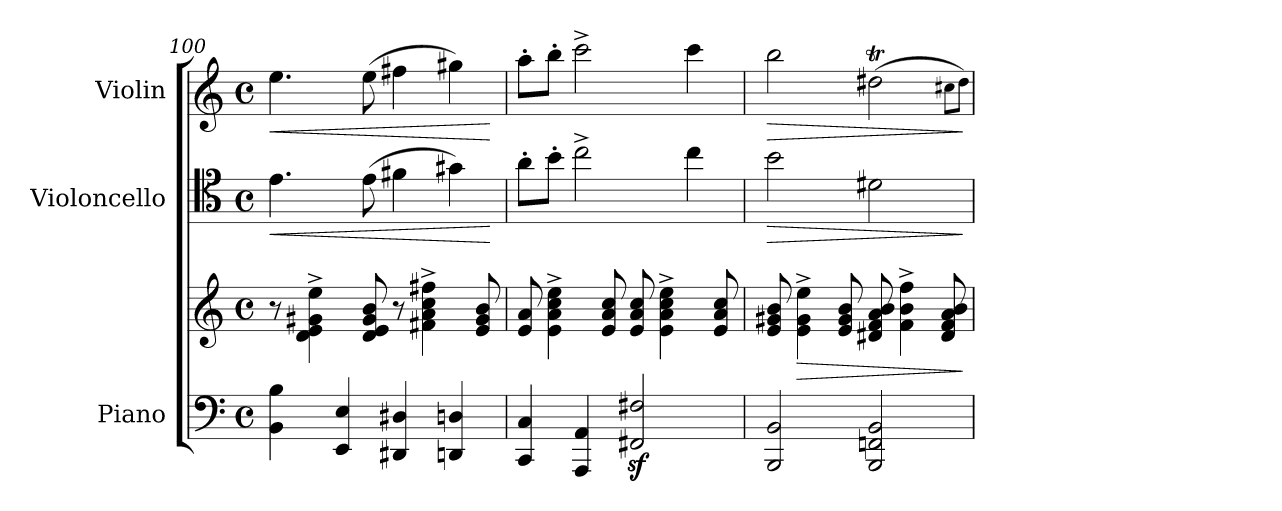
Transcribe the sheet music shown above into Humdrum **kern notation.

**kern	**kern	**dynam	**kern	**dynam	**kern	**dynam
*part3	*part3	*part3	*part2	*part2	*part1	*part1
*staff4	*staff3	*staff3/4	*staff2	*staff2	*staff1	*staff1
*I"Piano	*	*	*I"Violoncello	*	*I"Violin	*
*I'Pno.	*	*	*I'Vc.	*	*I'Vln.	*
!!LO:LB:g=z
*clefF4	*clefG2	*	*clefC4	*	*clefG2	*
*k[]	*k[]	*	*k[]	*	*k[]	*
*M4/4	*M4/4	*	*M4/4	*	*M4/4	*
*met(c)	*met(c)	*	*met(c)	*	*met(c)	*
=100	=100	=100	=100	=100	=100	=100
!	!	!	!	!LO:HP:b	!	!LO:HP:b
4BB\ 4B\	8r	.	4.e\	<	4.ee\	<
.	4d\^> 4e\^> 4g#X\^> 4ee\^>	.	.	.	.	.
4EE/ 4E/	.	.	.	.	.	.
.	8d/ 8e/ 8g#/ 8b/	.	(8e\	.	(8ee\	.
4DD#X/ 4D#X/	8r	.	4f#X\	.	4ff#X\	.
.	4f#X\^ 4a\^ 4cc\^ 4ff#X\^	.	.	.	.	.
4DDn/ 4Dn/	.	.	4g#X\)	.	4gg#X\)	.
.	8e/ 8g#/ 8b/	.	.	.	.	.
.	.	.	.	[	.	[
=101	=101	=101	=101	=101	=101	=101
4CC/ 4C/	8e/ 8a/	.	8a'\L	.	8aa'\L	.
.	4e\^> 4a\^> 4cc\^> 4ee\^>	.	8b'\J	.	8bb'\J	.
4AAA/ 4AA/	.	.	2cc^\	.	2ccc^\	.
.	8e/ 8a/ 8cc/	.	.	.	.	.
2FF#X/z< 2F#X/z<	8e/ 8a/ 8cc/	.	.	.	.	.
.	4e\^> 4a\^> 4cc\^> 4ee\^>	.	.	.	.	.
.	.	.	4cc\	.	4ccc\	.
.	8e/ 8a/ 8cc/	.	.	.	.	.
=102	=102	=102	=102	=102	=102	=102
!	!	!	!	!LO:HP:b	!	!LO:HP:b
2BBB/ 2BB/	8e/ 8g#X/ 8b/	.	2b\	>	2bb\	>
!	!	!LO:HP:b	!	!	!	!
.	4e\^> 4g#\^> 4ee\^>	>	.	.	.	.
.	8e/ 8g#/ 8b/	.	.	.	.	.
2BBB/ 2FFn/ 2BB/	8d#X/ 8f/ 8a/ 8b/	.	2d#X\	.	(2dd#Xt\	.
.	4f\^ 4b\^ 4ff\^	.	.	.	.	.
.	8d#/ 8f/ 8a/ 8b/	.	.	.	.	.
.	.	.	.	.	8qcc#X\L	.
.	.	.	.	.	8qdd#\J)	.
.	.	]	.	]	.	]
=	=	=	=	=	=	=
*-	*-	*-	*-	*-	*-	*-
